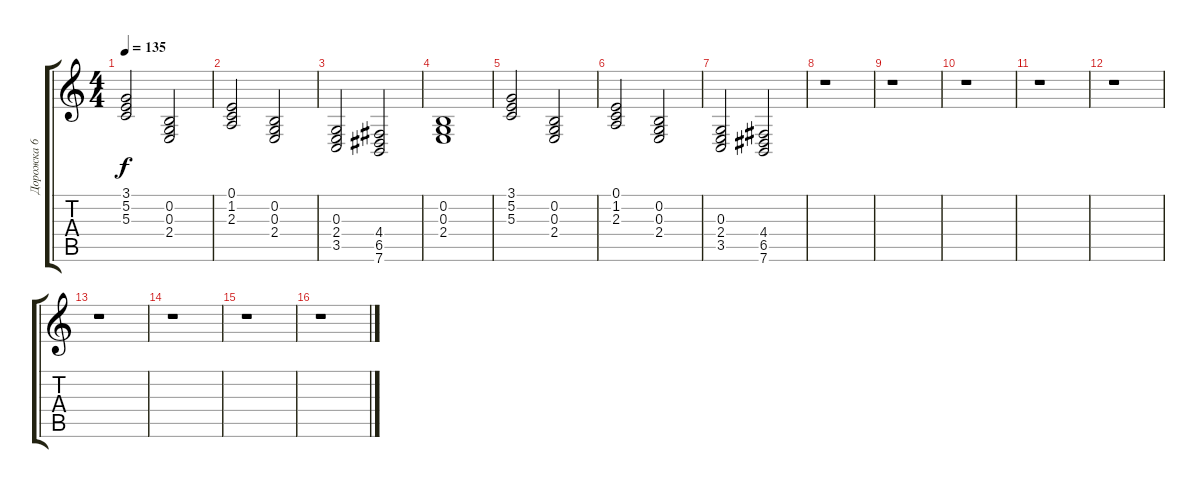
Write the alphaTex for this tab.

\track ("Дорожка 6" "Дорожка 6") {instrument stringensemble1}
\staff {score tabs}
\tuning (E4 B3 G3 D3 A2 E2) {hide}
\ts (4 4)
\tempo 135
\clef g2
\ks c
(3.1 5.2 5.3).2{dy f} (0.2 0.3 2.4).2 |
(0.1 1.2 2.3).2 (0.2 0.3 2.4).2 |
(0.3 2.4 3.5).2 (4.4 6.5 7.6).2 |
(0.2 0.3 2.4).1 |
(3.1 5.2 5.3).2 (0.2 0.3 2.4).2 |
(0.1 1.2 2.3).2 (0.2 0.3 2.4).2 |
(0.3 2.4 3.5).2 (4.4 6.5 7.6).2 |
r.1 |
r.1 |
r.1 |
r.1 |
r.1 |
r.1 |
r.1 |
r.1 |
r.1
